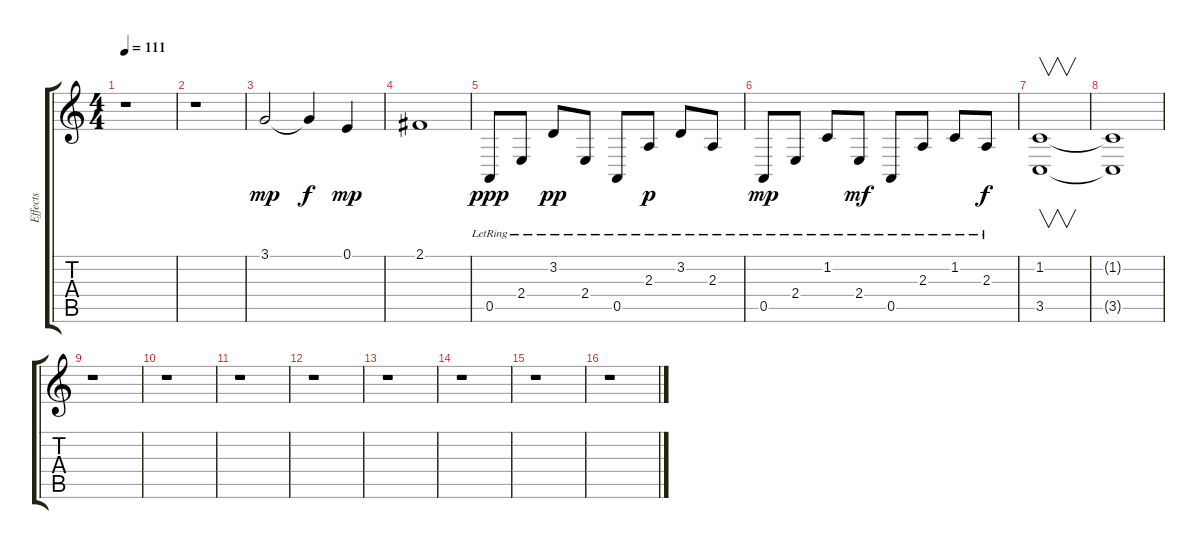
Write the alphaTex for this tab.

\track ("Effects" "Effects") {instrument fx4atmosphere}
\staff {score tabs}
\tuning (E4 B3 G3 D3 A2 E2) {hide}
\ts (4 4)
\tempo 111
\clef g2
\ks c
r.1{dy mp instrument fx4atmosphere} |
r.1 |
3.1.2 3.1{t}.4{dy f} 0.1.4{dy mp} |
2.1.1 |
0.5{lr}.8{dy ppp} 2.4{lr}.8 3.2{lr}.8{dy pp} 2.4{lr}.8 0.5{lr}.8 2.3{lr}.8{dy p} 3.2{lr}.8 2.3{lr}.8 |
0.5{lr}.8{dy mp} 2.4{lr}.8 1.2{lr}.8 2.4{lr}.8{dy mf} 0.5{lr}.8 2.3{lr}.8 1.2{lr}.8 2.3{lr}.8{dy f} |
(1.2 3.5).1{v} |
(1.2{t} 3.5{t}).1 |
r.1 |
r.1 |
r.1 |
r.1 |
r.1 |
r.1 |
r.1 |
r.1
